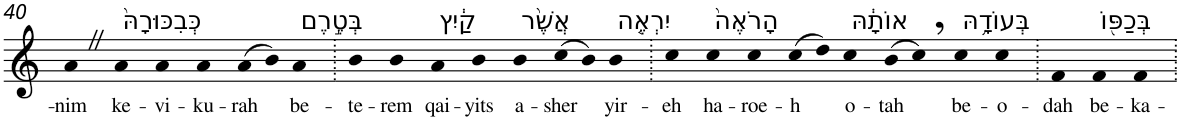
**kern	**text
*part1	*part1
*staff1	*staff1
*I"Piano	*
*I'Pno	*
!!LO:PB:g=z
*clefG2	*
*k[]	*
=40	=40
!	!LO:LY:b
4aZ	-nim
!LO:TX:a:t=כְּבִכּוּרָהּ֙	!
!	!LO:LY:b
4a	ke-
!	!LO:LY:b
4a	-vi-
!	!LO:LY:b
4a	-ku-
!	!LO:LY:b
(8a	-rah
8b)	.
!LO:TX:a:t=בְּטֶ֣רֶם	!
!	!LO:LY:b
4a	be-
=41.	=41.
!	!LO:LY:b
4b	-te-
!	!LO:LY:b
4b	-rem
!LO:TX:a:t=קַ֔יִץ	!
!	!LO:LY:b
4a	qai-
!	!LO:LY:b
4b	-yits
!LO:TX:a:t=אֲשֶׁ֨ר	!
!	!LO:LY:b
4b	a-
!	!LO:LY:b
(8cc	-sher
8b)	.
!LO:TX:a:t=יִרְאֶ֤ה	!
!	!LO:LY:b
4b	yir-
=42.	=42.
!	!LO:LY:b
4cc	-eh
!LO:TX:a:t=הָרֹאֶה֙	!
!	!LO:LY:b
4cc	ha-
!	!LO:LY:b
4cc	-roe-
!	!LO:LY:b
(8cc	-h
8dd)	.
!LO:TX:a:t=אוֹתָ֔הּ	!
!	!LO:LY:b
4cc	o-
!	!LO:LY:b
(8b	-tah
8cc,)	.
!LO:TX:a:t=בְּעוֹדָ֥הּ	!
!	!LO:LY:b
4cc	be-
!	!LO:LY:b
4cc	-o-
=43.	=43.
!	!LO:LY:b
4f	-dah
!LO:TX:a:t=בְּכַפּ֖וֹ	!
!	!LO:LY:b
4f	be-
!	!LO:LY:b
4f	-ka-
=.	=.
*-	*-
